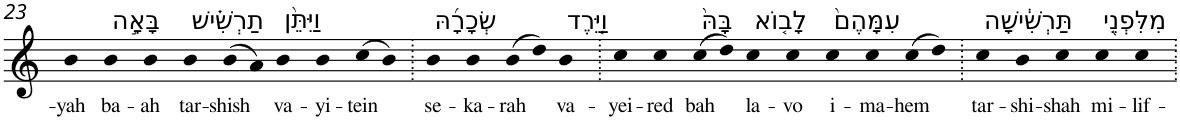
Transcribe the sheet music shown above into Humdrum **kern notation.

**kern	**text
*part1	*part1
*staff1	*staff1
*I"Piano	*
*I'Pno	*
!!LO:PB:g=z
*clefG2	*
*k[]	*
=23	=23
!	!LO:LY:b
4b	-yah
!LO:TX:a:t=בָּאָ֣ה	!
!	!LO:LY:b
4b	ba-
!	!LO:LY:b
4b	-ah
!LO:TX:a:t=תַרְשִׁ֗ישׁ	!
!	!LO:LY:b
4b	tar-
!	!LO:LY:b
(>8b	-shish
8a)	.
!LO:TX:a:t=וַיִּתֵּ֨ן	!
!	!LO:LY:b
4b	va-
!	!LO:LY:b
4b	-yi-
!	!LO:LY:b
(>8cc	-tein
8b)	.
=24.	=24.
!LO:TX:a:t=שְׂכָרָ֜הּ	!
!	!LO:LY:b
4b	se-
!	!LO:LY:b
4b	-ka-
!	!LO:LY:b
(>8b	-rah
8dd)	.
!LO:TX:a:t=וַיֵּ֤רֶד	!
!	!LO:LY:b
4b	va-
=25.	=25.
!	!LO:LY:b
4cc	-yei-
!	!LO:LY:b
4cc	-red
!LO:TX:a:t=בָּהּ֙	!
!	!LO:LY:b
(>8cc	bah
8dd)	.
!LO:TX:a:t=לָב֤וֹא	!
!	!LO:LY:b
4cc	la-
!	!LO:LY:b
4cc	-vo
!LO:TX:a:t=עִמָּהֶם֙	!
!	!LO:LY:b
4cc	i-
!	!LO:LY:b
4cc	-ma-
!	!LO:LY:b
(>8cc	-hem
8dd)	.
=26.	=26.
!LO:TX:a:t=תַּרְשִׁ֔ישָׁה	!
!	!LO:LY:b
4cc	tar-
!	!LO:LY:b
4b	-shi-
!	!LO:LY:b
4cc	-shah
!LO:TX:a:t=מִלִּפְנֵ֖י	!
!	!LO:LY:b
4cc	mi-
!	!LO:LY:b
4cc	-lif-
=.	=.
*-	*-
